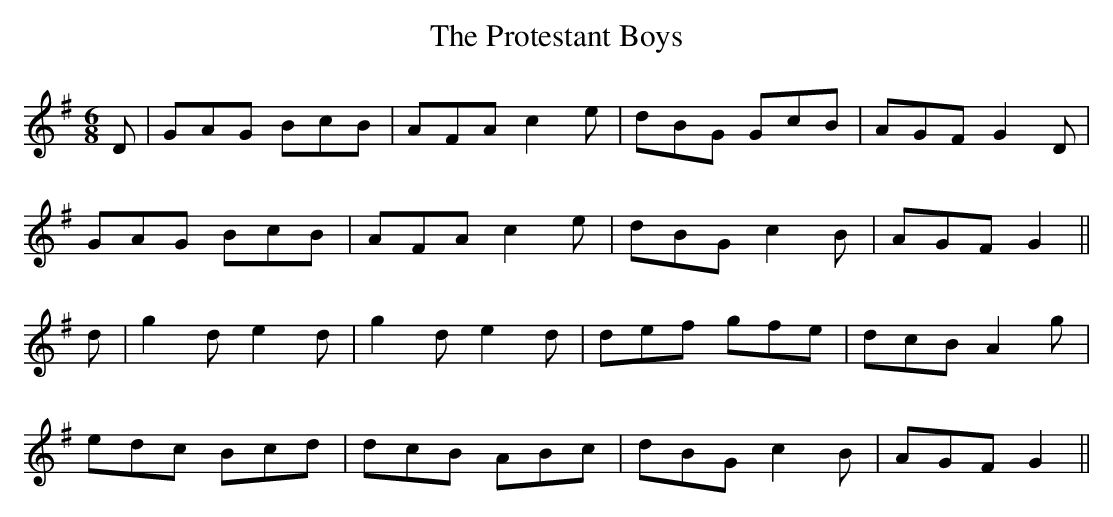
X:1
T: The Protestant Boys
M: 6/8
L: 1/8
K: G
D | GAG BcB | AFA c2 e | dBG GcB | AGF G2 D |
GAG BcB | AFA c2 e | dBG c2 B | AGF G2 ||
d | g2-d e2-d | g2-d e2-d | def gfe | dcB A2 g |
edc Bcd | dcB ABc | dBG c2 B | AGF G2 ||
